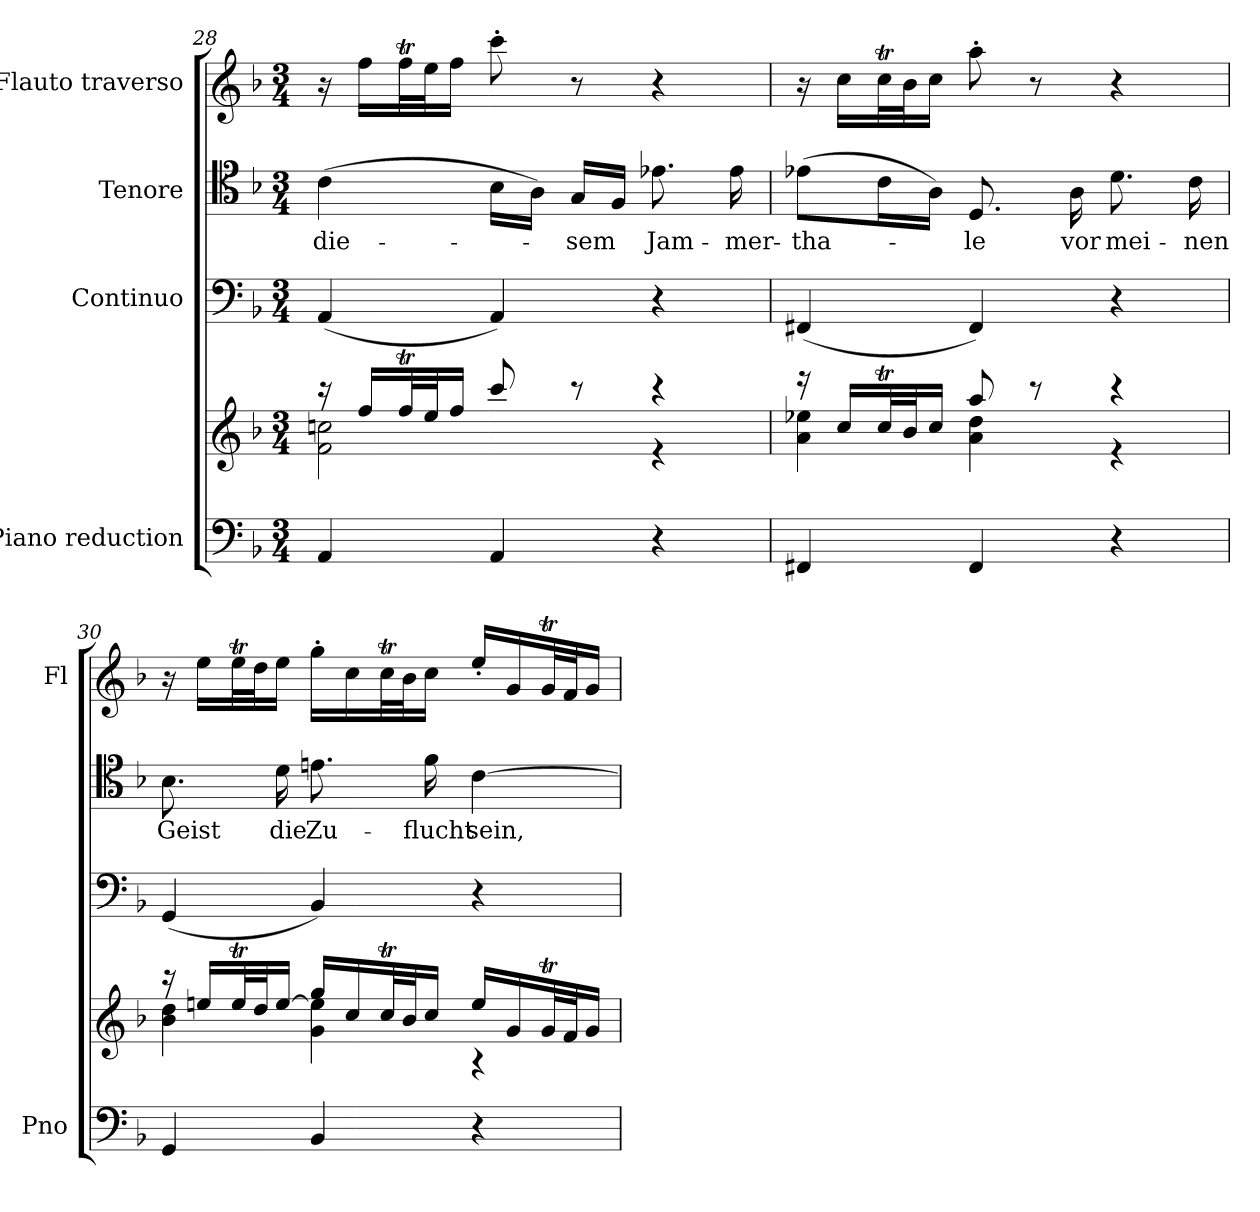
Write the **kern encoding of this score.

**kern	**kern	**kern	**kern	**text	**kern
*part4	*part4	*part3	*part2	*part2	*part1
*staff5	*staff4	*staff3	*staff2	*staff2	*staff1
*I"Piano reduction	*	*I"Continuo	*I"Tenore	*	*I"Flauto traverso
*I'Pno	*	*	*	*	*I'Fl
*clefF4	*clefG2	*clefF4	*clefC4	*	*clefG2
*k[b-]	*k[b-]	*k[b-]	*k[b-]	*	*k[b-]
*M3/4	*M3/4	*M3/4	*M3/4	*	*M3/4
=28	=28	=28	=28	=28	=28
*	*^	*	*	*	*
!	!	!	!	!	!LO:LY:b	!
4AA/	16r	2f\ 2ccn\	(4AA/	(4c\	die-	16r
.	16ff/LL	.	.	.	.	16ff\LL
.	32ffT/L	.	.	.	.	32ffT\L
.	32ee/J	.	.	.	.	32ee\J
.	16ff/JJ	.	.	.	.	16ff\JJ
4AA/	8ccc/	.	4AA/)	16B-\LL	.	8ccc'\
.	.	.	.	16A\JJ)	.	.
!	!	!	!	!	!LO:LY:b	!
.	8r	.	.	16G/LL	-sem	8r
.	.	.	.	16F/JJ	.	.
!	!	!	!	!	!LO:LY:b	!
4r	4r	4r	4r	8.e-X\	Jam-	4r
!	!	!	!	!	!LO:LY:b	!
.	.	.	.	16e-\	-mer-	.
!!LO:PB:g=z
=29	=29	=29	=29	=29	=29	=29
!	!	!	!	!	!LO:LY:b	!
4FF#X/	16r	4a\ 4ee-X\	(4FF#X/	(8e-X\L	-tha-	16r
.	16cc/LL	.	.	.	.	16cc\LL
.	32ccT/L	.	.	16c\L	.	32ccT\L
.	32b-/J	.	.	.	.	32b-\J
.	16cc/JJ	.	.	16A\JJ)	.	16cc\JJ
!	!	!	!	!	!LO:LY:b	!
4FF#/	8aa/	4a\ 4dd\	4FF#/)	8.D/	-le	8aa'\
.	8r	.	.	.	.	8r
!	!	!	!	!	!LO:LY:b	!
.	.	.	.	16A\	vor	.
!	!	!	!	!	!LO:LY:b	!
4r	4r	4r	4r	8.d\	mei-	4r
!	!	!	!	!	!LO:LY:b	!
.	.	.	.	16c\	-nen	.
=30	=30	=30	=30	=30	=30	=30
!	!	!	!	!	!LO:LY:b	!
4GG/	16r	4b-\ 4dd\	(4GG/	8.B-\	Geist	16r
.	16een/LL	.	.	.	.	16ee\LL
.	32eet/L	.	.	.	.	32eet\L
.	32dd/J	.	.	.	.	32dd\J
!	!	!	!	!	!LO:LY:b	!
.	[<16ee/JJ	.	.	16d\	die	16ee\JJ
!	!	!	!	!	!LO:LY:b	!
4BB-/	16gg/LL	4g\ 4ee\]	4BB-/)	8.en\	Zu-	16gg'\LL
.	16cc/	.	.	.	.	16cc\
.	32ccT/L	.	.	.	.	32ccT\L
.	32b-/J	.	.	.	.	32b-\J
!	!	!	!	!	!LO:LY:b	!
.	16cc/JJ	.	.	16f\	-flucht	16cc\JJ
!	!	!	!	!	!LO:LY:b	!
4r	16ee/LL	4r	4r	[4c\	sein,	16ee'/LL
.	16g/	.	.	.	.	16g/
.	32gT/L	.	.	.	.	32gT/L
.	32f/J	.	.	.	.	32f/J
.	16g/JJ	.	.	.	.	16g/JJ
*	*v	*v	*	*	*	*
=	=	=	=	=	=
*-	*-	*-	*-	*-	*-
